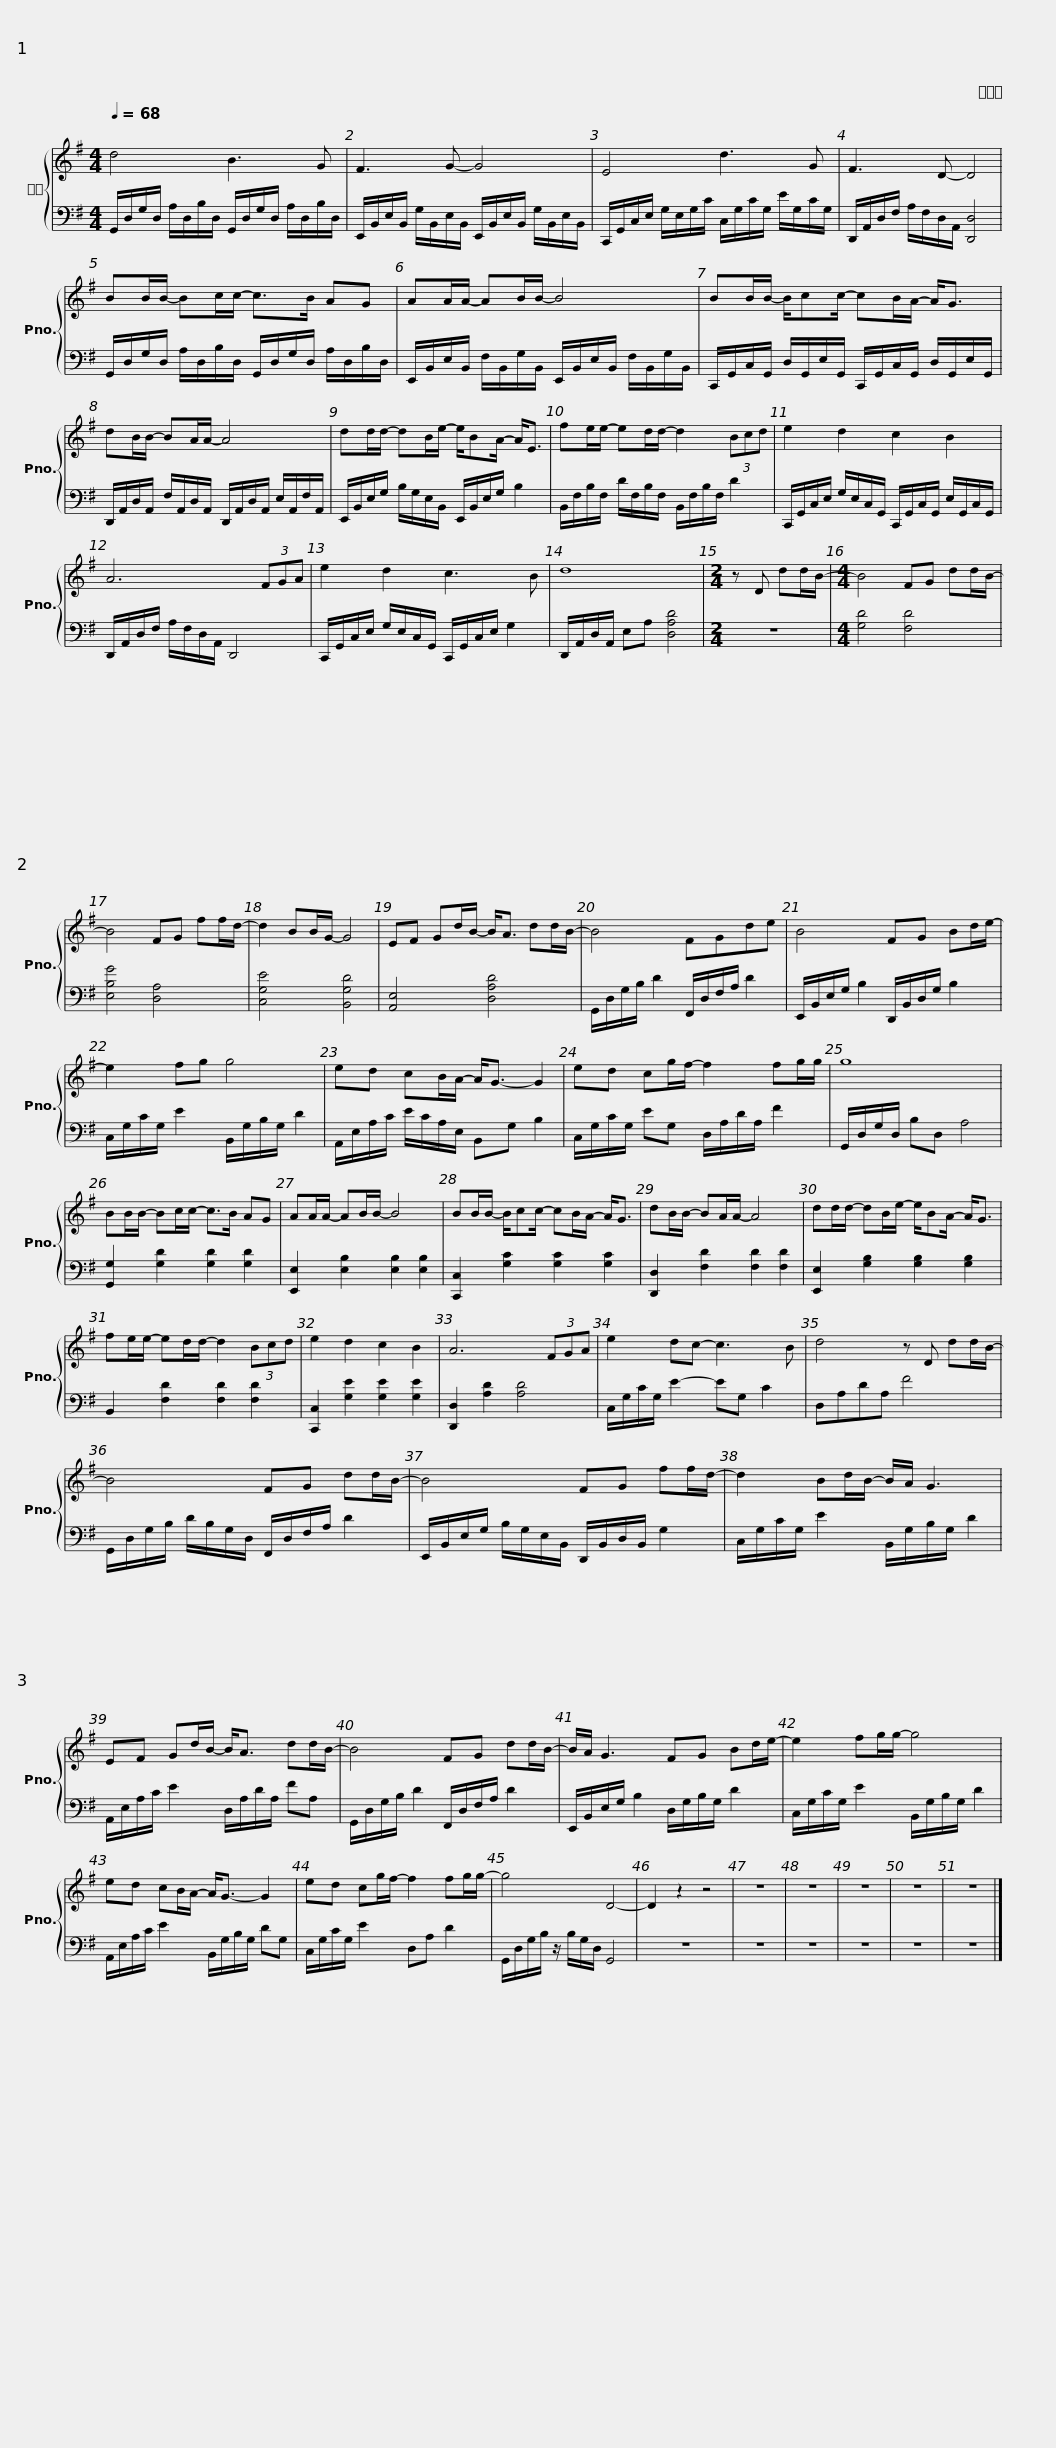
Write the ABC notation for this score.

X:1
%%score { 1 | 2 }
L:1/8
Q:1/4=68
M:4/4
I:linebreak $
K:G
V:1 treble
V:2 bass
V:1
 d4 B3 G | F3 G- G4 |$ E4 d3 G | F3 D- D4 | BB/B/- Bc/c/- c>B AG |$ %5
 AA/A/- AB/B/- B4 | BB/B/- B/cc/- cB/A/- A<G |$ dB/B/- BA/A/- A4 | dd/d/- dB/e/- e/BA/- A<E | fe/e/- ed/d/- d2 (3Bcd |$ %10
 e2 d2 c2 B2 | A6 (3FGA | e2 d2 c3 B |$ d8 |[M:2/4] z D dd/B/- | %15
[M:4/4] B4 FG dd/B/- | B4 FG ff/d/- | d2 BB/G/- G4 | EF Gd/B/- B<A dd/B/- |$ B4 FGde | %20
 B4 FG Bd/e/- | e2 fg g4 | ed cB/A/- A<G- G2 |$ ed cg/f/- f2 fg/g/ | g8 | %25
 BB/B/- Bc/c/- c>B AG | AA/A/- AB/B/- B4 |$ BB/B/- B/cc/- cB/A/- A<G | dB/B/- BA/A/- A4 | dd/d/- dB/e/- e/BA/- A<G | %30
 fe/e/- ed/d/- d2 (3Bcd |$ e2 d2 c2 B2 | A6 (3FGA | e2 dc- c3 B | d4 z D dd/B/- |$ %35
 B4 FG dd/B/- | B4 FG ff/d/- | d2 Bd/B/- B/A/ G3 |$ EF Gd/B/- B<A dd/B/- | B4 FG dd/B/- | %40
 B/A/ G3 FG Bd/e/- |$ e2 fg/g/- g4 | ed cB/A/- A<G- G2 | ed cg/f/- f2 fg/g/- | g4 D4- |$ %45
 D2 z2 z4 | z8 | z8 | z8 | z8 | %50
 z8 |] %51
V:2
 G,,/D,/G,/D,/ A,/D,/B,/D,/ G,,/D,/G,/D,/ A,/D,/B,/D,/ | E,,/B,,/E,/B,,/ G,/B,,/E,/B,,/ E,,/B,,/E,/B,,/ G,/B,,/E,/B,,/ |$ C,,/G,,/C,/E,/ G,/E,/G,/C/ C,/G,/C/G,/ E/G,/C/G,/ | D,,/A,,/D,/F,/ A,/F,/D,/A,,/ [D,,D,]4 | G,,/D,/G,/D,/ A,/D,/B,/D,/ G,,/D,/G,/D,/ A,/D,/B,/D,/ |$ %5
 E,,/B,,/E,/B,,/ F,/B,,/G,/B,,/ E,,/B,,/E,/B,,/ F,/B,,/G,/B,,/ | C,,/G,,/C,/G,,/ D,/G,,/E,/G,,/ C,,/G,,/C,/G,,/ D,/G,,/E,/G,,/ |$ D,,/A,,/D,/A,,/ F,/A,,/D,/A,,/ D,,/A,,/D,/A,,/ E,/A,,/F,/A,,/ | E,,/B,,/E,/G,/ B,/G,/E,/B,,/ E,,/B,,/E,/G,/ B,2 | B,,/F,/B,/F,/ D/F,/B,/F,/ B,,/F,/B,/F,/ D2 |$ %10
 C,,/G,,/C,/E,/ G,/E,/C,/G,,/ C,,/G,,/C,/G,,/ E,/G,,/C,/G,,/ | D,,/A,,/D,/F,/ A,/F,/D,/A,,/ D,,4 | C,,/G,,/C,/E,/ G,/E,/C,/G,,/ C,,/G,,/C,/E,/ G,2 |$ D,,/A,,/D,/A,,/ E,A, [D,A,D]4 |[M:2/4] z4 | %15
[M:4/4] [G,D]4 [F,D]4 | [E,B,G]4 [D,A,]4 | [C,G,E]4 [B,,G,D]4 | [A,,E,]4 [D,A,D]4 |$ G,,/D,/G,/B,/ D2 F,,/D,/F,/A,/ D2 | %20
 E,,/B,,/E,/G,/ B,2 D,,/B,,/D,/G,/ B,2 | C,/G,/C/G,/ E2 B,,/G,/B,/G,/ D2 | A,,/E,/A,/C/ E/C/A,/E,/ B,,G, B,2 |$ C,/G,/C/G,/ EG, D,/A,/D/A,/ F2 | G,,/D,/G,/D,/ B,D, A,4 | %25
 [G,,G,]2 [G,D]2 [G,D]2 [G,D]2 | [E,,E,]2 [E,B,]2 [E,B,]2 [E,B,]2 |$ [C,,C,]2 [G,C]2 [G,C]2 [G,C]2 | [D,,D,]2 [F,D]2 [F,D]2 [F,D]2 | [E,,E,]2 [G,B,]2 [G,B,]2 [G,B,]2 | %30
 B,,2 [F,D]2 [F,D]2 [F,D]2 |$ [C,,C,]2 [G,E]2 [G,E]2 [G,E]2 | [D,,D,]2 [A,D]2 [A,D]4 | C,/G,/C/G,/ E2- EG, C2 | D,A,DA, F4 |$ %35
 G,,/D,/G,/B,/ D/B,/G,/D,/ F,,/D,/F,/A,/ D2 | E,,/B,,/E,/G,/ B,/G,/E,/B,,/ D,,/B,,/D,/B,,/ G,2 | C,/G,/C/G,/ E2 B,,/G,/B,/G,/ D2 |$ A,,/E,/A,/C/ E2 D,/A,/D/A,/ FA, | G,,/D,/G,/B,/ D2 F,,/D,/F,/A,/ D2 | %40
 E,,/B,,/E,/G,/ B,2 D,/G,/B,/G,/ D2 |$ C,/G,/C/G,/ E2 B,,/G,/B,/G,/ D2 | A,,/E,/A,/C/ E2 B,,/G,/B,/G,/ DG, | C,/G,/C/G,/ E2 D,A, D2 | G,,/D,/G,/B,/ z/ B,/G,/D,/ G,,4 |$ %45
 z8 | z8 | z8 | z8 | z8 | %50
 z8 |] %51
